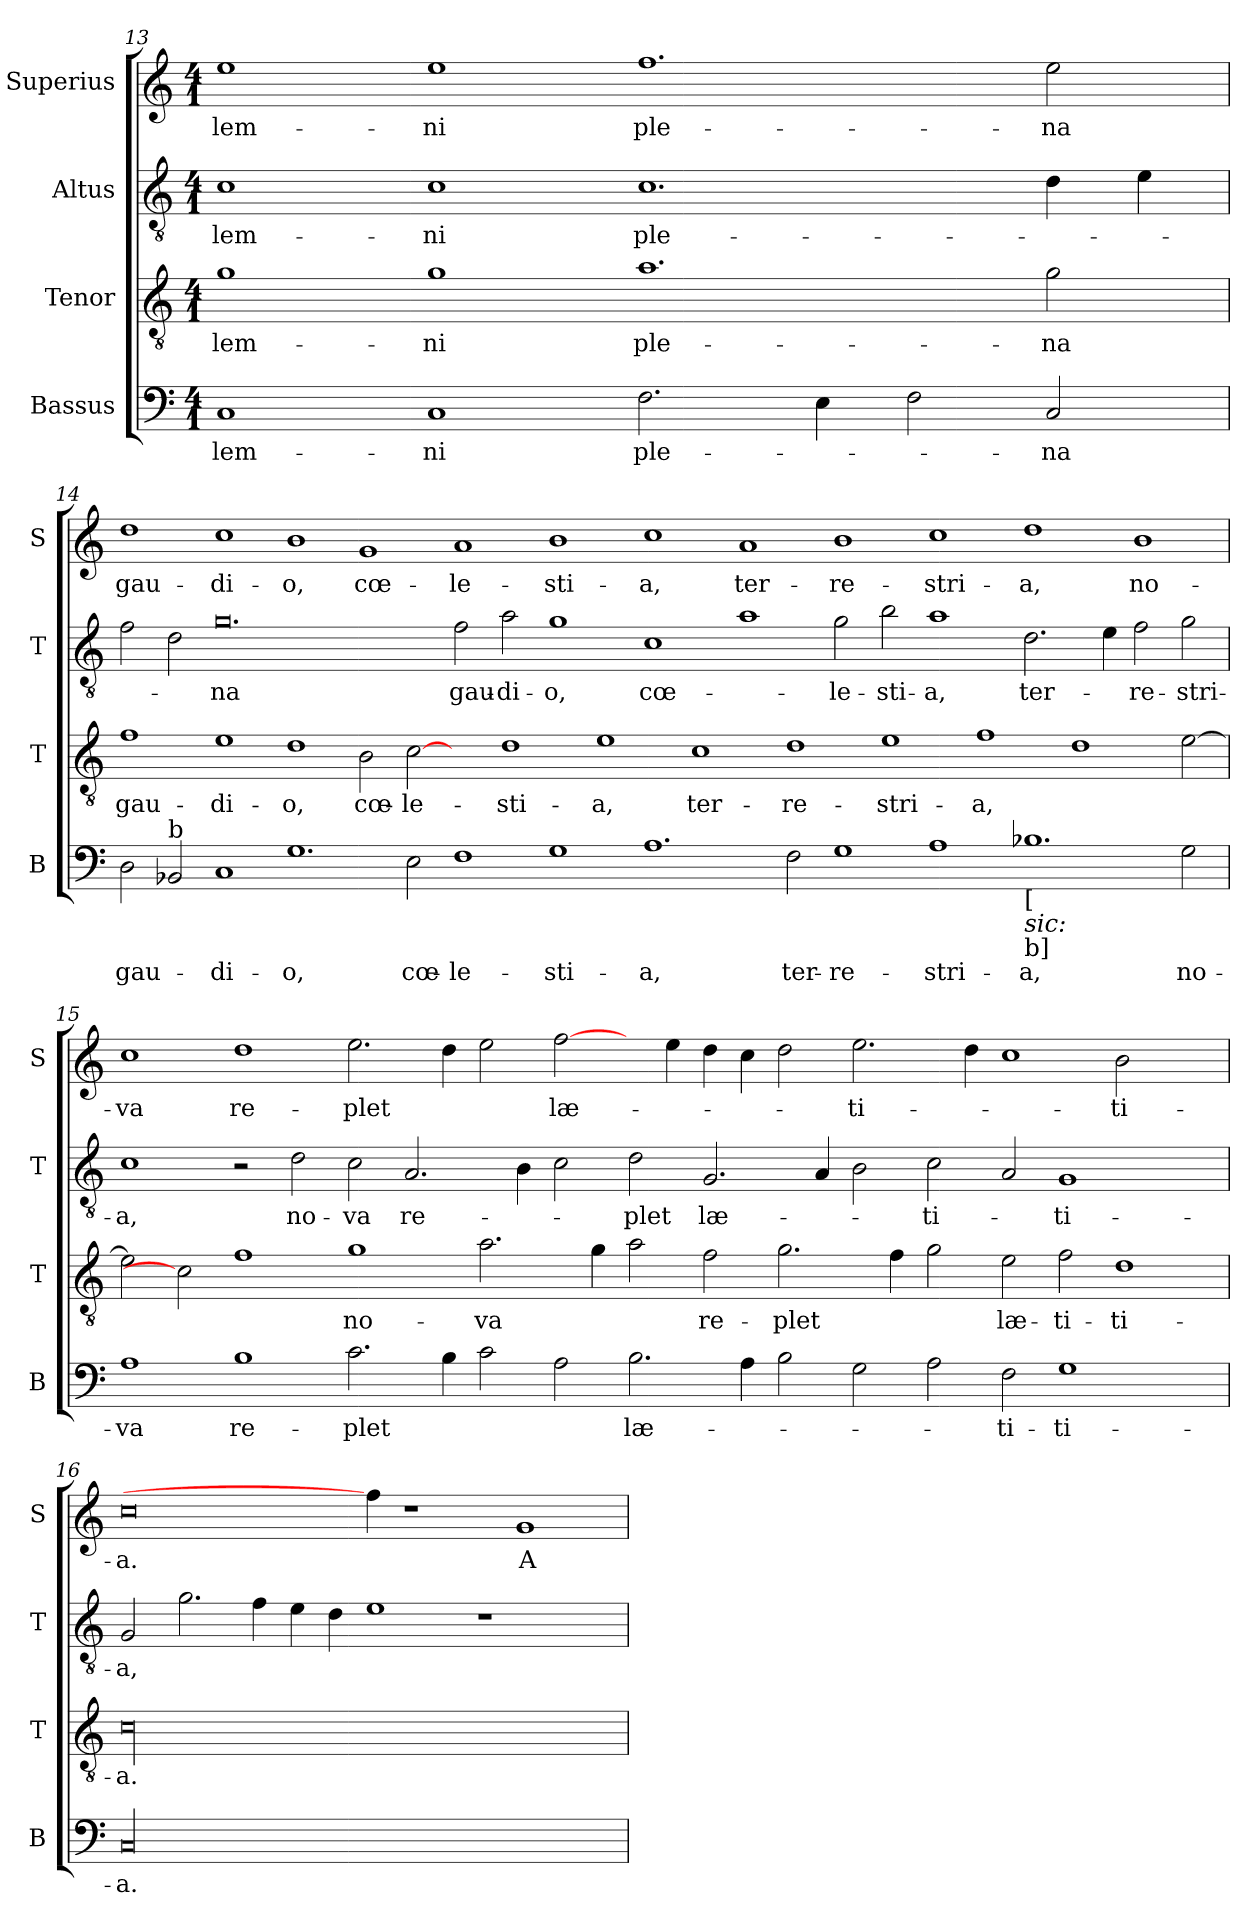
**kern	**text	**kern	**text	**kern	**text	**kern	**text
*part4	*part4	*part3	*part3	*part2	*part2	*part1	*part1
*staff4	*staff4	*staff3	*staff3	*staff2	*staff2	*staff1	*staff1
*I"Bassus	*	*I"Tenor	*	*I"Altus	*	*I"Superius	*
*I'B	*	*I'T	*	*I'T	*	*I'S	*
!!LO:LB:g=z
*clefF4	*	*clefGv2	*	*clefGv2	*	*clefG2	*
*	*	*ITrd7c12	*	*ITrd7c12	*	*	*
*k[]	*	*k[]	*	*k[]	*	*k[]	*
*C:	*	*C:	*	*C:	*	*C:	*
*M4/1	*	*M4/1	*	*M4/1	*	*M4/1	*
=13	=13	=13	=13	=13	=13	=13	=13
!	!LO:LY:b	!	!LO:LY:b	!	!LO:LY:b	!	!LO:LY:b
1C	-lem-	1G	-lem-	1C	-lem-	1ee	-lem-
!	!LO:LY:b	!	!LO:LY:b	!	!LO:LY:b	!	!LO:LY:b
1C	-ni	1G	-ni	1C	-ni	1ee	-ni
!	!LO:LY:b	!	!LO:LY:b	!	!LO:LY:b	!	!LO:LY:b
2.F\	ple-	1.A	ple-	1.C	ple-	1.ff	ple-
4E\	.	.	.	.	.	.	.
2F\	.	.	.	.	.	.	.
!	!LO:LY:b	!	!LO:LY:b	!	!	!	!LO:LY:b
2C/	-na	2G\	-na	4D\	.	2ee\	-na
.	.	.	.	4E\	.	.	.
=14	=14	=14	=14	=14	=14	=14	=14
!	!LO:LY:b	!	!LO:LY:b	!	!	!	!LO:LY:b
2D\	gau-	1F	gau-	2F\	.	1dd	gau-
!LO:TX:a:t=b	!	!	!	!	!	!	!
2BB-/	.	.	.	2D\	.	.	.
!	!LO:LY:b	!	!LO:LY:b	!	!LO:LY:b	!	!LO:LY:b
1C	-di-	1E	-di-	0.G	-na	1cc	-di-
!	!LO:LY:b	!	!LO:LY:b	!	!	!	!LO:LY:b
1.G	-o,	1D	-o,	.	.	1b	-o,
!	!	!	!LO:LY:b	!	!	!	!LO:LY:b
.	.	2BB\	cœ-	.	.	1g	cœ-
!	!LO:LY:b	!	!LO:LY:b	!	!	!	!
2E\	cœ-	[2C	-le-	.	.	.	.
!	!LO:LY:b	!	!	!	!LO:LY:b	!	!LO:LY:b
1F	-le-	2ryy	.	2F\	gau-	1a	-le-
!	!	!	!LO:LY:b	!	!LO:LY:b	!	!
.	.	1D	-sti-	2A\	-di-	.	.
!	!LO:LY:b	!	!	!	!LO:LY:b	!	!LO:LY:b
1G	-sti-	.	.	1G	-o,	1b	-sti-
!	!	!	!LO:LY:b	!	!	!	!
.	.	1E	-a,	.	.	.	.
!	!LO:LY:b	!	!	!	!LO:LY:b	!	!LO:LY:b
1.A	-a,	.	.	1C	cœ-	1cc	-a,
!	!	!	!LO:LY:b	!	!	!	!
.	.	1C	ter-	.	.	.	.
!	!	!	!	!	!	!	!LO:LY:b
.	.	.	.	1A	.	1a	ter-
!	!LO:LY:b	!	!LO:LY:b	!	!	!	!
2F\	ter-	1D	-re-	.	.	.	.
!	!LO:LY:b	!	!	!	!LO:LY:b	!	!LO:LY:b
1G	-re-	.	.	2G\	-le-	1b	-re-
!	!	!	!LO:LY:b	!	!LO:LY:b	!	!
.	.	1E	-stri-	2B\	-sti-	.	.
!	!LO:LY:b	!	!	!	!LO:LY:b	!	!LO:LY:b
1A	-stri-	.	.	1A	-a,	1cc	-stri-
!	!	!	!LO:LY:b	!	!	!	!
.	.	1F	-a,	.	.	.	.
!LO:TX:b:t=[	!	!	!	!	!	!	!
!LO:TX:b:i:t=sic&colon;	!	!	!	!	!	!	!
!LO:TX:b:t=b]	!	!	!	!	!	!	!
!	!LO:LY:b	!	!	!	!LO:LY:b	!	!LO:LY:b
1.B-X	-a,	.	.	2.D\	ter-	1dd	-a,
.	.	1D	.	.	.	.	.
.	.	.	.	4E\	.	.	.
!	!	!	!	!	!LO:LY:b	!	!LO:LY:b
.	.	.	.	2F\	-re-	1b	no-
!	!LO:LY:b	!	!	!	!LO:LY:b	!	!
2G\	no-	[>2E\	.	2G\	-stri-	.	.
!!LO:LB:g=z
=15	=15	=15	=15	=15	=15	=15	=15
!	!LO:LY:b	!	!	!	!LO:LY:b	!	!LO:LY:b
1A	-va	2E\]	.	1C	-a,	1cc	-va
.	.	2C]	.	.	.	.	.
!	!LO:LY:b	!	!	!	!	!	!LO:LY:b
1B	re-	1F	.	2r	.	1dd	re-
!	!	!	!	!	!LO:LY:b	!	!
.	.	.	.	2D\	no-	.	.
!	!LO:LY:b	!	!LO:LY:b	!	!LO:LY:b	!	!LO:LY:b
2.c\	-plet	1G	no-	2C\	-va	2.ee\	-plet
!	!	!	!	!	!LO:LY:b	!	!
.	.	.	.	2.AA/	re-	.	.
4B\	.	.	.	.	.	4dd\	.
!	!	!	!LO:LY:b	!	!	!	!
2c\	.	2.A\	-va	.	.	2ee\	.
.	.	.	.	4BB\	.	.	.
!	!	!	!	!	!	!	!LO:LY:b
2A\	.	.	.	2C\	.	[2ff\	læ-
.	.	4G\	.	.	.	.	.
!	!LO:LY:b	!	!	!	!LO:LY:b	!	!
2.B\	læ-	2A\	.	2D\	-plet	4ryy	.
.	.	.	.	.	.	4ee\	.
!	!	!	!LO:LY:b	!	!LO:LY:b	!	!
.	.	2F\	re-	2.GG/	læ-	4dd\	.
4A\	.	.	.	.	.	4cc\	.
!	!	!	!LO:LY:b	!	!	!	!
2B\	.	2.G\	-plet	.	.	2dd\	.
.	.	.	.	4AA/	.	.	.
!	!	!	!	!	!	!	!LO:LY:b
2G\	.	.	.	2BB\	.	2.ee\	-ti-
.	.	4F\	.	.	.	.	.
!	!	!	!	!	!LO:LY:b	!	!
2A\	.	2G\	.	2C\	-ti-	.	.
.	.	.	.	.	.	4dd\	.
!	!LO:LY:b	!	!LO:LY:b	!	!	!	!
2F\	-ti-	2E\	læ-	2AA/	.	1cc	.
!	!LO:LY:b	!	!LO:LY:b	!	!LO:LY:b	!	!
1G	-ti-	2F\	-ti-	1GG	-ti-	.	.
!	!	!	!LO:LY:b	!	!	!	!LO:LY:b
.	.	1D	-ti-	.	.	2b\	-ti-
2ryy	.	.	.	2ryy	.	2ryy	.
=16	=16	=16	=16	=16	=16	=16	=16
!	!LO:LY:b	!	!LO:LY:b	!	!LO:LY:b	!	!LO:LY:b
00C	-a.	00C	-a.	2GG/	-a,	0cc	-a.
.	.	.	.	2.G\	.	.	.
.	.	.	.	4F\	.	.	.
.	.	.	.	4E\	.	.	.
.	.	.	.	4D\	.	.	.
.	.	.	.	1E	.	4ff\]	.
.	.	.	.	.	.	1r	.
.	.	.	.	1r	.	.	.
!	!	!	!	!	!	!	!LO:LY:b
.	.	.	.	.	.	1g	A-
4ryy	.	4ryy	.	4ryy	.	.	.
=	=	=	=	=	=	=	=
*-	*-	*-	*-	*-	*-	*-	*-
